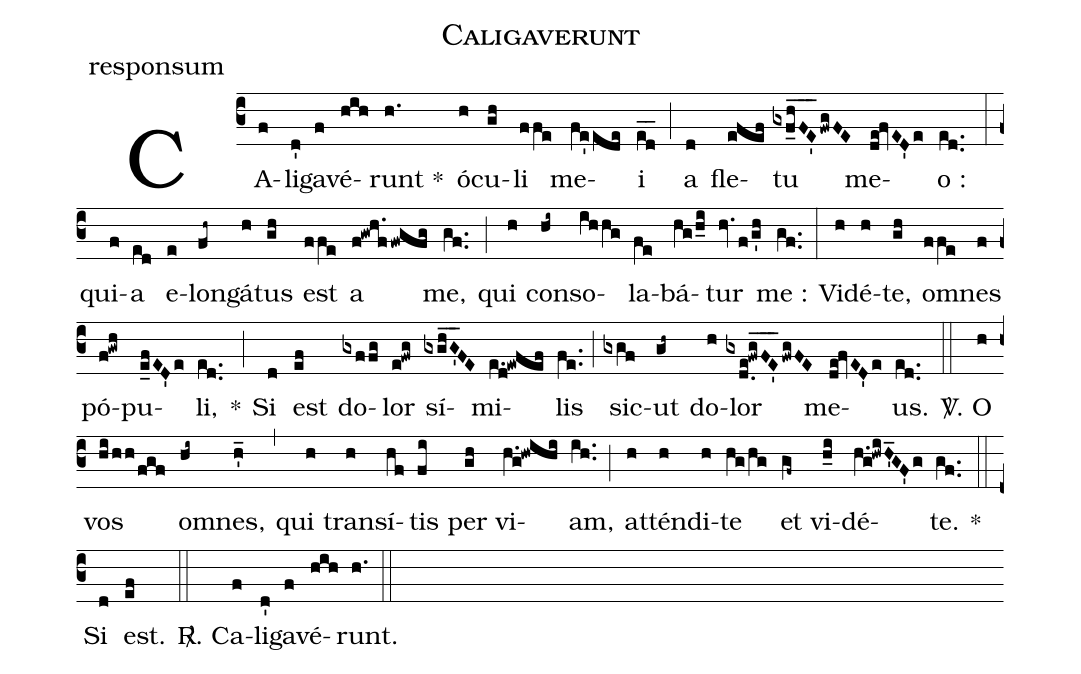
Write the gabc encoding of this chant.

name:Caligaverunt;
office-part:responsum;
%%
(c3) CA(f)li(d')ga(f)vé(hih)runt *(h.) ó(h)cu(gh)li(ffe) me(fe'ede)i(ed__) (;) a(d) fle(efef)tu(gxf_h_F_E'_fwgFE) me(de!fvED'e)o :(ed..) (:) qui(f)a(ed) e(e)lon(fh~)gá(h)tus(gh) est(ffe) a(f!gwh.ffwgfg) me,(gf..) (;) qui(h) con(hi~)so(ihhg)la(fe)bá(hg/h_i)tur(hv.f/g'h) me :(gf..) (:)
Vi(h)dé(h)te,(gh) o(ffe)mnes(f) pó(f!gwh)pu(e_fED'e)li,(ed..) *(;) Si(d) est(ef) do(gxffg)lor(e!fwg) sí(gxgh_G'_FE)mi(e.d!ewfef)lis(fe..) (;) sic(gxgf)ut(gh~) do(h)lor(gxd.e!fwg_F_E'_fwgFE) me(de!fvED'e)us.(ed..) (::)

<sp>V/</sp>. O(h) vos(hi/hh/fgf) o(hi~)mnes,(h'_) (,) qui(h) trans(h)í(hf)tis(fi) per(gh) vi(h.g!hwihi)am,(ih..) (;) at(h)tén(h)di(h)te(hg/hg) et(gf~) vi(h_i)dé(h.g!hwiH'_GF'g)te.(gf..) *(::) Si(d) est.(ef) (::) <sp>R/</sp>. Ca(f)li(d')ga(f)vé(hih)runt.(h.) (::)
